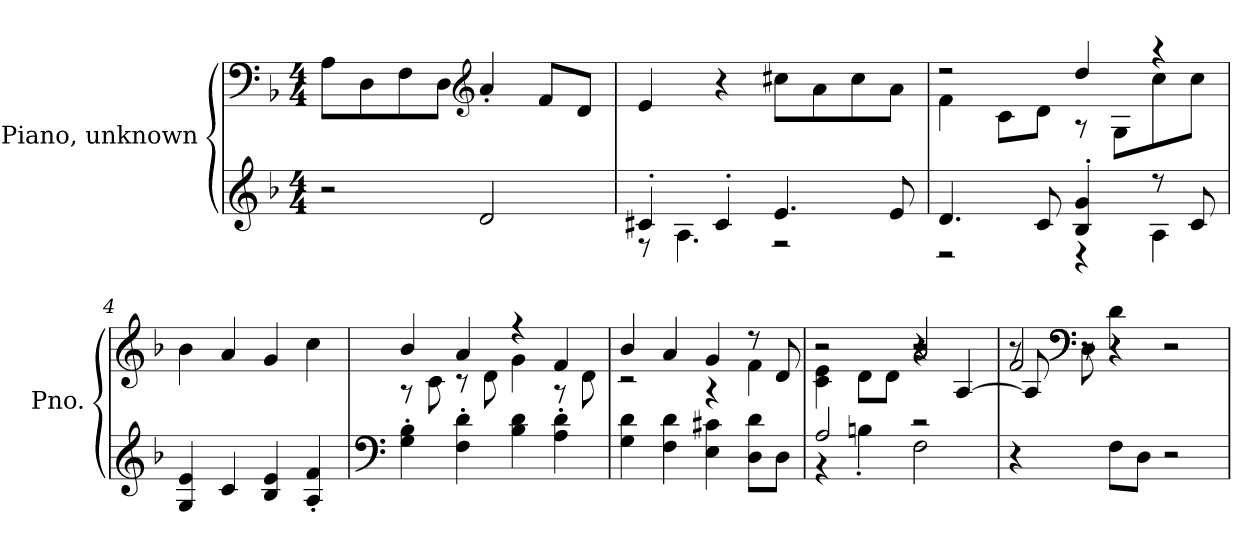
**kern	**kern
*part1	*part1
*staff2	*staff1
*I"Piano, unknown	*
*I'Pno.	*
*clefG2	*clefF4
*k[b-]	*k[b-]
*M4/4	*M4/4
*MM120	*MM120
=1	=1
2r	8A\L
.	8D\
.	8F\
.	8D\J
*	*clefG2
2d/	4a'/
.	8f/L
.	8d/J
=2	=2
*^	*
4c#X'/	8r	4e/
.	4.A\	.
4c#'/	.	4r
4.e/	2r	8cc#X\L
.	.	8a\
.	.	8cc#\
8e/	.	8a\J
=3	=3	=3
*	*	*^
4.d/	2r	2r	4f\
.	.	.	8c\L
8c/	.	.	8d\J
4B-/' 4g/'	4r	4dd/	8r
.	.	.	8G\L
8r	4A\	4r	8cc\
8c/	.	.	8cc\J
*v	*v	*	*
*	*v	*v
=4	=4
4G/ 4e/	4b-\
4c/	4a/
4B-/ 4e/	4g/
4A/' 4f/'	4cc\
!!LO:LB:g=z
=5	=5
*clefF4	*
*	*^
4G\' 4B-\'	4b-/	8r
.	.	8c\
4F\' 4d\'	4a/	8r
.	.	8d\
4B-\ 4d\	4r	4g\
4A\' 4d\'	4f/	8r
.	.	8d\
=6	=6	=6
4G\ 4d\	4b-/	2r
4F\ 4d\	4a/	.
4E\ 4c#X\	4g/	4r
8D\ 8d\L	8r	4f\
8D\J	8d/	.
=7	=7	=7
*^	*	*^
2A/	4r	2r	4c\ 4e\	2r
.	4Bn'\	.	8d\L	.
.	.	.	8d\J	.
2r	2F\	2a/	2r	4r
.	.	.	.	[4A/
*v	*v	*	*	*
=8	=8	=8	=8
4r	2f/	8r	8A/]
*	*clefF4	*	*
.	.	8D\	8r
8F\L	.	4d\	4r
8D\J	.	.	.
2r	2r	2r	2r
*	*v	*v	*v
=	=
*-	*-
